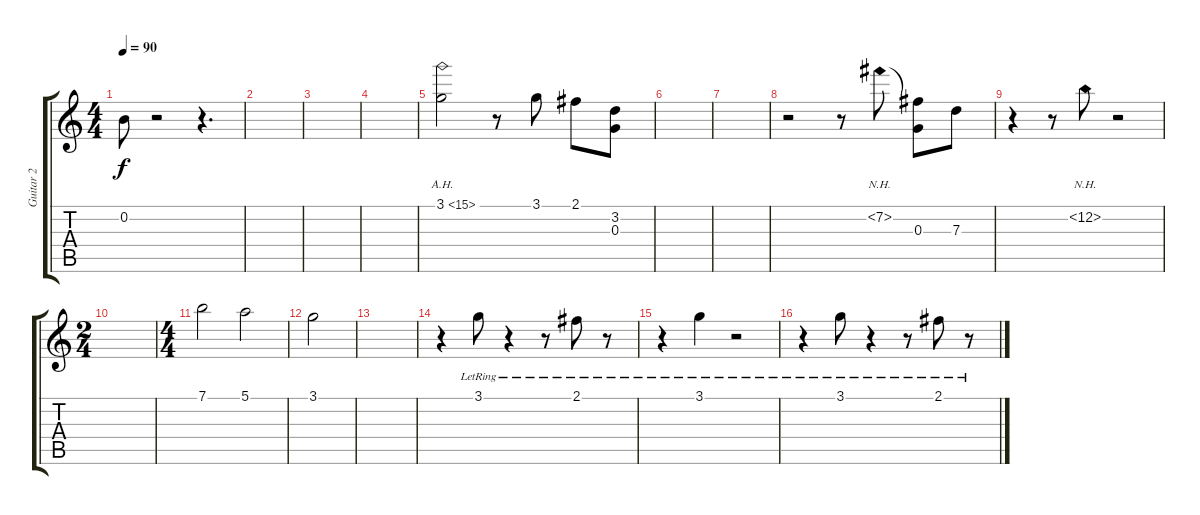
\track ("Guitar 2" "Guitar 2") {instrument acousticguitarsteel}
\staff {score tabs}
\tuning (E4 B3 G3 D3 A2 E2) {hide}
\ts (4 4)
\tempo 90
\clef g2
\ks c
0.2{t}.8{dy f} r.2 r.4{d} |
|
|
|
3.1{ah 12}.2 r.8 3.1.8 2.1.8 (3.2 0.3).8 |
|
|
r.2 r.8 7.2{nh}.8 (7.2{t} 0.3).8 7.3.8 |
r.4 r.8 12.2{nh}.8 r.2 |
\ts (2 4)
|
\ts (4 4)
7.1.2 5.1.2 |
3.1.2 |
|
r.4 3.1{lr}.8 r.4 r.8 2.1{lr}.8 r.8 |
r.4 3.1{lr}.4 r.2 |
r.4 3.1{lr}.8 r.4 r.8 2.1{lr}.8 r.8
